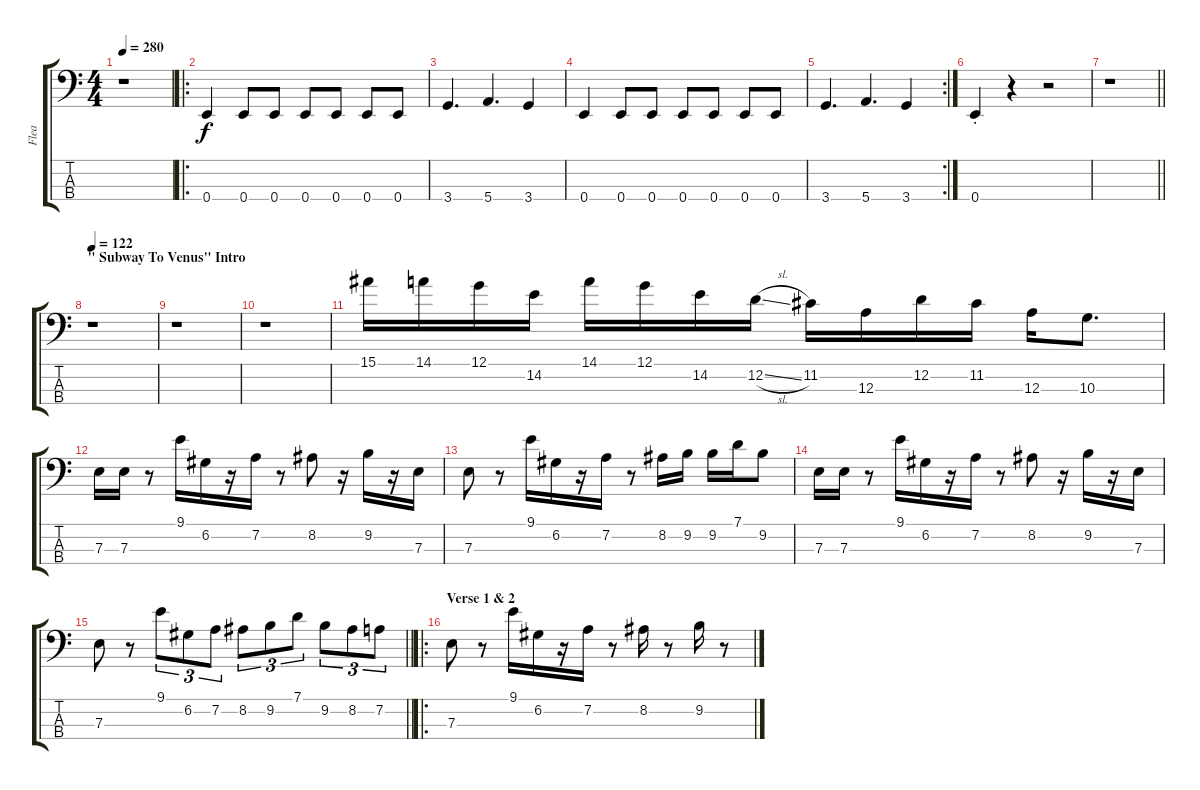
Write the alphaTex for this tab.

\track ("Flea " "Flea ") {instrument electricbassfinger}
\staff {score tabs}
\tuning (G2 D2 A1 E1) {hide}
\ts (4 4)
\tempo 280
\clef f4
\ks c
r.1{dy f} |
\ro
0.4.4 0.4.8 0.4.8 0.4.8 0.4.8 0.4.8 0.4.8 |
3.4.4{d} 5.4.4{d} 3.4.4 |
0.4.4 0.4.8 0.4.8 0.4.8 0.4.8 0.4.8 0.4.8 |
\rc 2
3.4.4{d} 5.4.4{d} 3.4.4 |
0.4{st}.4 r.4 r.2 |
\barLineRight lightlight
r.1 |
\section ("" "\" Subway To Venus\" Intro")
\tempo 122
r.1 |
r.1 |
r.1 |
15.1.16 14.1.16 12.1.16 14.2.16 14.1.16 12.1.16 14.2.16 12.2{sl}.16 11.2.16 12.3.16 12.2.16 11.2.16 12.3.16 10.3.8{d} |
7.3.16 7.3.16 r.8 9.1.16 6.2.16 r.16 7.2.16 r.8 8.2.8 r.16 9.2.16 r.16 7.3.16 |
7.3.8 r.8 9.1.16 6.2.16 r.16 7.2.16 r.8 8.2.16 9.2.16 9.2.16 7.1.16 9.2.8 |
7.3.16 7.3.16 r.8 9.1.16 6.2.16 r.16 7.2.16 r.8 8.2.8 r.16 9.2.16 r.16 7.3.16 |
\barLineRight lightlight
7.3.8 r.8 9.1.8{tu (3 2)} 6.2.8{tu (3 2)} 7.2.8{tu (3 2)} 8.2.8{tu (3 2)} 9.2.8{tu (3 2)} 7.1.8{tu (3 2)} 9.2.8{tu (3 2)} 8.2.8{tu (3 2)} 7.2.8{tu (3 2)} |
\ro
\section ("" "Verse 1 & 2")
7.3.8 r.8 9.1.16 6.2.16 r.16 7.2.16 r.8 8.2.16 r.8 9.2.16 r.8
